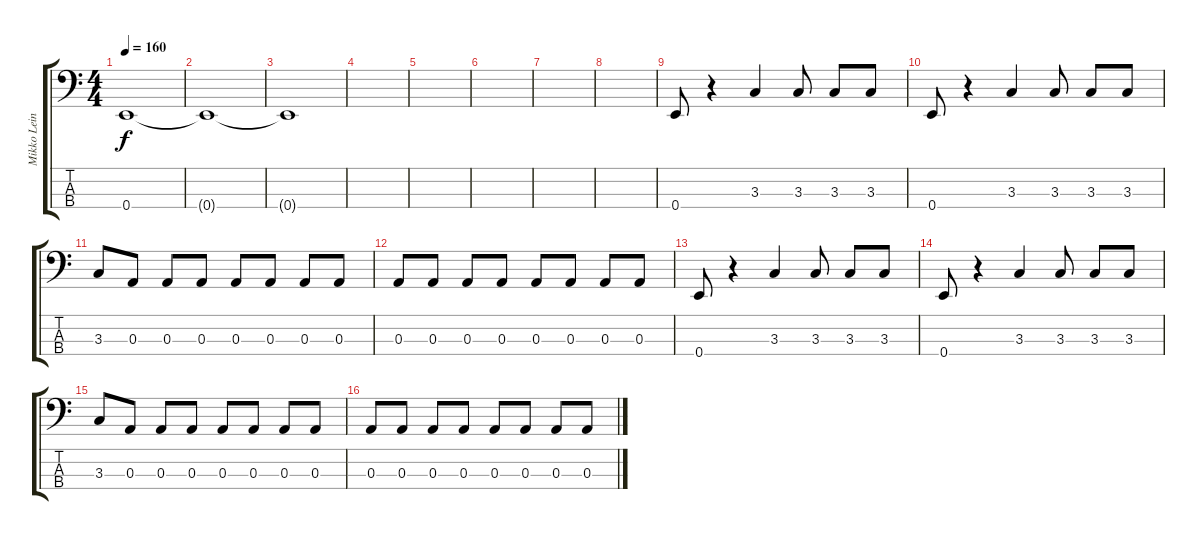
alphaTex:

\track ("Mikko Leinonen" "Mikko Lein") {instrument electricbasspick}
\staff {score tabs}
\tuning (G2 D2 A1 E1) {hide}
\ts (4 4)
\tempo 160
\clef f4
\ks c
0.4.1{dy f} |
0.4{t}.1 |
0.4{t}.1 |
|
|
|
|
|
0.4.8 r.4 3.3.4 3.3.8 3.3.8 3.3.8 |
0.4.8 r.4 3.3.4 3.3.8 3.3.8 3.3.8 |
3.3.8 0.3.8 0.3.8 0.3.8 0.3.8 0.3.8 0.3.8 0.3.8 |
0.3.8 0.3.8 0.3.8 0.3.8 0.3.8 0.3.8 0.3.8 0.3.8 |
0.4.8 r.4 3.3.4 3.3.8 3.3.8 3.3.8 |
0.4.8 r.4 3.3.4 3.3.8 3.3.8 3.3.8 |
3.3.8 0.3.8 0.3.8 0.3.8 0.3.8 0.3.8 0.3.8 0.3.8 |
0.3.8 0.3.8 0.3.8 0.3.8 0.3.8 0.3.8 0.3.8 0.3.8
